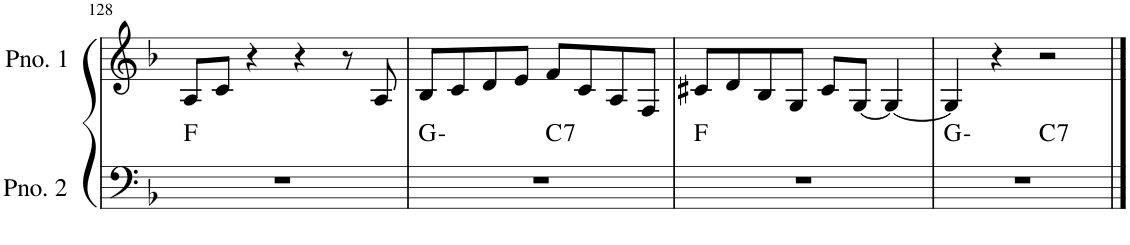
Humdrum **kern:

**kern	**harte	**kern
*part2	*part2	*part1
*staff2	*	*staff1
*I"ピアノ 2	*	*I"ピアノ 1
!!LO:PB:g=z
*clefF4	*	*clefG2
*k[b-]	*	*k[b-]
*M4/4	*	*M4/4
=128	=128	=128
1r	F:maj	8A/L
.	.	8c/J
.	.	4r
.	.	4r
.	.	8r
.	.	8A/
=129	=129	=129
*^	*	*
1r	2ryy	G:min	8B-/L
.	.	.	8c/
.	.	.	8d/
.	.	.	8e/J
!	!	!LO:H:kt=7	!
.	2ryy	C:7	8f/L
.	.	.	8c/
.	.	.	8A/
.	.	.	8F/J
*v	*v	*	*
=130	=130	=130
1r	F:maj	8c#X/L
.	.	8d/
.	.	8B-/
.	.	8G/J
.	.	8c#/L
.	.	[8G/J
.	.	4G/_
=131	=131	=131
*^	*	*
1r	2ryy	G:min	4G/]
.	.	.	4r
!	!	!LO:H:kt=7	!
.	2ryy	C:7	2r
*v	*v	*	*
==	==	==
*-	*-	*-
